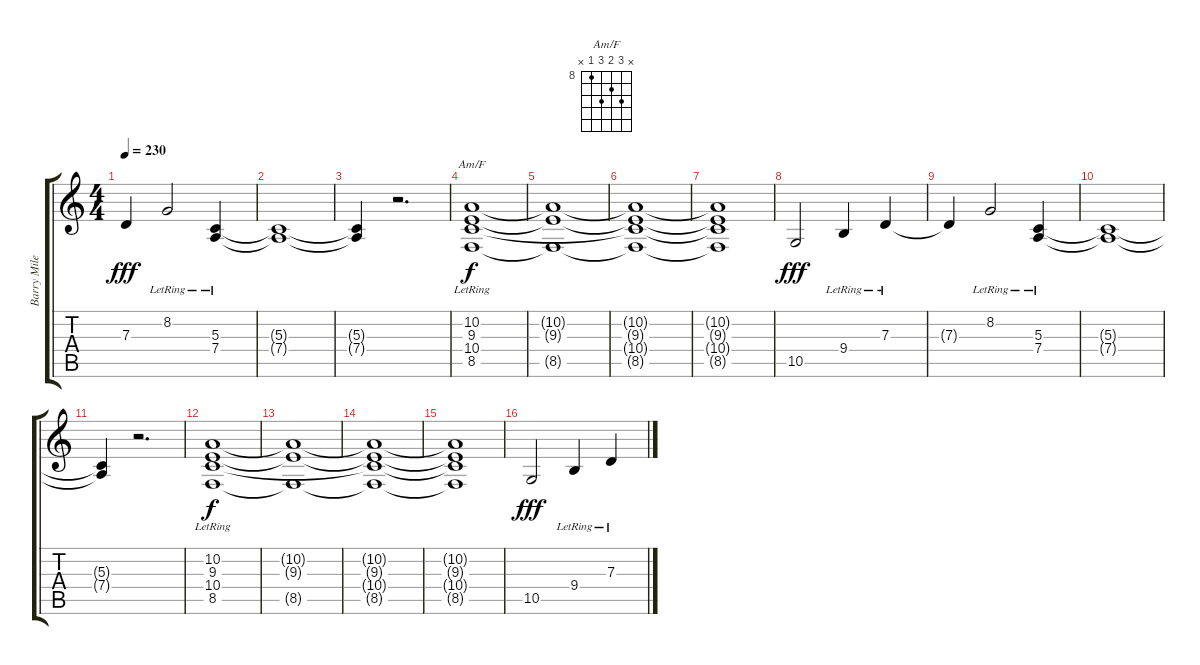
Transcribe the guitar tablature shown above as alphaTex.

\track ("Barry Miles" "Barry Mile") {instrument pad1newage}
\staff {score tabs}
\tuning (E4 B3 G3 D3 A2 E2) {hide}
\chord ("Am/F" x 10 9 10 8 x) {firstfret 8}
\ts (4 4)
\tempo 230
\clef g2
\ks c
7.3{t}.4{dy fff} 8.2{lr}.2 (5.3{lr} 7.4{lr}).4 |
(5.3{t} 7.4{t}).1 |
(5.3{t} 7.4{t}).4 r.2{d} |
(10.2 9.3{lr} 10.4{lr} 8.5).1{ch "Am/F" dy f} |
(10.2{t} 9.3{t} 8.5{t}).1 |
(10.2{t} 9.3{t} 10.4{t} 8.5{t}).1 |
(10.2{t} 9.3{t} 10.4{t} 8.5{t}).1 |
10.5.2{dy fff} 9.4{lr}.4 7.3{lr}.4 |
7.3{t}.4 8.2{lr}.2 (5.3{lr} 7.4{lr}).4 |
(5.3{t} 7.4{t}).1 |
(5.3{t} 7.4{t}).4 r.2{d} |
(10.2{lr} 9.3{lr} 10.4{lr} 8.5{lr}).1{dy f} |
(10.2{t} 9.3{t} 8.5{t}).1 |
(10.2{t} 9.3{t} 10.4{t} 8.5{t}).1 |
(10.2{t} 9.3{t} 10.4{t} 8.5{t}).1 |
10.5.2{dy fff} 9.4{lr}.4 7.3{lr}.4
